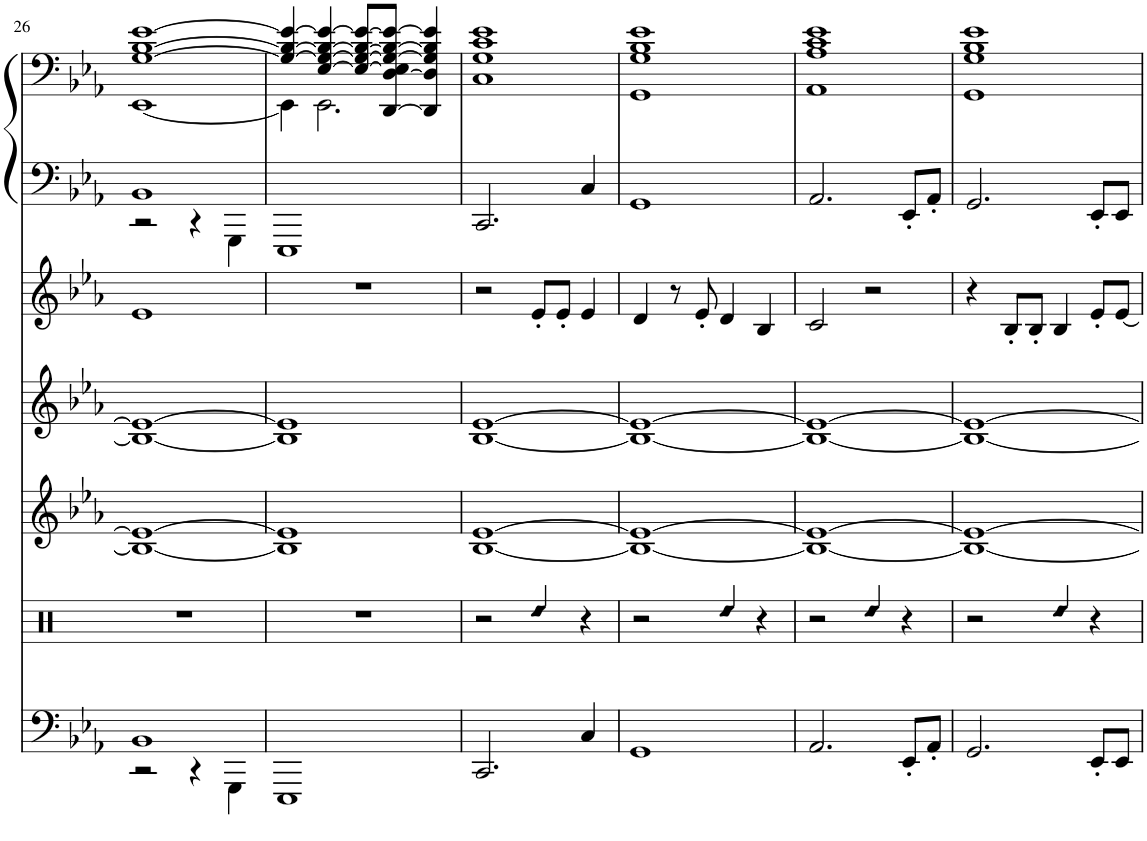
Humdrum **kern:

**kern	**kern	**kern	**kern	**kern	**kern	**kern
*part6	*part5	*part4	*part3	*part2	*part1	*part1
*staff7	*staff6	*staff5	*staff4	*staff3	*staff2	*staff1
*I"Slap Bass 1	*I"Percussion	*I"Rock Organ	*I"Warm Pad	*I"Tenor Sax	*I"E.Grand	*
*	*	*	*	*I'T Sax	*	*
!!LO:PB:g=z
*clefF4	*clefX	*clefG2	*clefG2	*clefG2	*clefF4	*clefF4
*	*	*	*	*Trd8c14	*	*
*k[b-e-a-]	*k[]	*k[b-e-a-]	*k[b-e-a-]	*k[b-e-a-]	*k[b-e-a-]	*k[b-e-a-]
*M4/4	*M4/4	*M4/4	*M4/4	*M4/4	*M4/4	*M4/4
=26	=26	=26	=26	=26	=26	=26
*^	*	*	*	*	*^	*^
1BB-	2r	1r	1B-_ 1e-_	1B-_ 1e-_	1e-	1BB-	2r	[1G [1B- [1e-	[1EE-
.	4r	.	.	.	.	.	4r	.	.
.	4GGG\	.	.	.	.	.	4GGG\	.	.
*v	*v	*	*	*	*	*v	*v	*	*
=27	=27	=27	=27	=27	=27	=27	=27
1EEE-	1r	1B-] 1e-]	1B-] 1e-]	1r	1EEE-	4G/_ 4B-/_ 4e-/_	4EE-\]
.	.	.	.	.	.	[4E-/ 4G/_ 4B-/_ 4e-/_	2.EE-\
.	.	.	.	.	.	8E-/_ 8G/_ 8B-/_ 8e-/_L	.
.	.	.	.	.	.	[8DD/ [8D/ 8E-/] 8G/_ 8B-/_ 8e-/_J	.
.	.	.	.	.	.	4DD/] 4D/] 4G/] 4B-/] 4e-/]	.
*	*	*	*	*	*	*v	*v
=28	=28	=28	=28	=28	=28	=28
2.CC/	2r	[1B- [1e-	[1B- [1e-	2r	2.CC/	1C 1G 1c 1e-
!	!LO:N:head=diamond	!	!	!	!	!
.	4Rdd/	.	.	8e-'/L	.	.
.	.	.	.	8e-'/J	.	.
4C/	4r	.	.	4e-/	4C/	.
=29	=29	=29	=29	=29	=29	=29
1GG	2r	1B-_ 1e-_	1B-_ 1e-_	4d/	1GG	1GG 1G 1B- 1e-
.	.	.	.	8r	.	.
.	.	.	.	8e-'/	.	.
!	!LO:N:head=diamond	!	!	!	!	!
.	4Rdd/	.	.	4d/	.	.
.	4r	.	.	4B-/	.	.
=30	=30	=30	=30	=30	=30	=30
2.AA-/	2r	1B-_ 1e-_	1B-_ 1e-_	2c/	2.AA-/	1AA- 1A- 1c 1e-
!	!LO:N:head=diamond	!	!	!	!	!
.	4Rdd/	.	.	2r	.	.
8EE-'/L	4r	.	.	.	8EE-'/L	.
8AA-'/J	.	.	.	.	8AA-'/J	.
=31	=31	=31	=31	=31	=31	=31
2.GG/	2r	1B-_ 1e-_	1B-_ 1e-_	4r	2.GG/	1GG 1G 1B- 1e-
.	.	.	.	8B-'/L	.	.
.	.	.	.	8B-'/J	.	.
!	!LO:N:head=diamond	!	!	!	!	!
.	4Rdd/	.	.	4B-/	.	.
8EE-'/L	4r	.	.	8e-'/L	8EE-'/L	.
8EE-/J	.	.	.	[8e-/J	8EE-/J	.
=	=	=	=	=	=	=
*-	*-	*-	*-	*-	*-	*-
